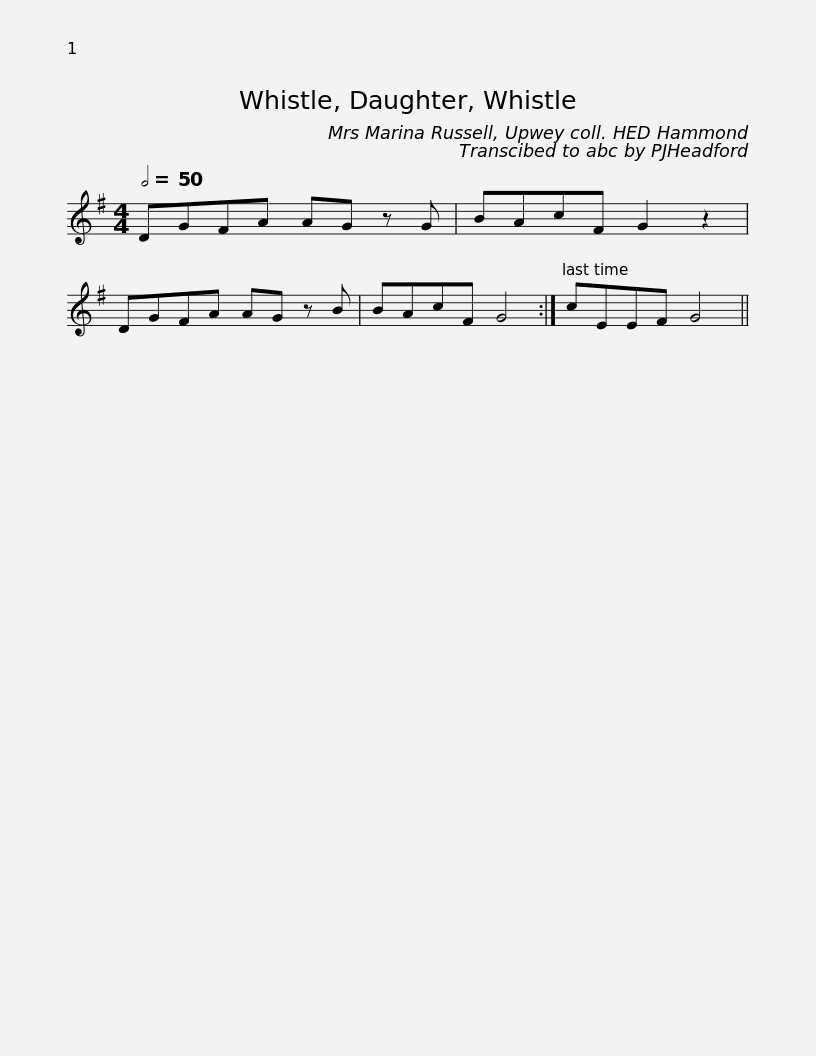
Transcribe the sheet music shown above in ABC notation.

X:1
L:1/8
Q:1/2=50
M:4/4
I:linebreak $
K:G
V:1 treble
V:1
 DGFA AG z G | BAcF G2 z2 | DGFA AG z B | BAcF G4 :| cEEF G4 || %5
